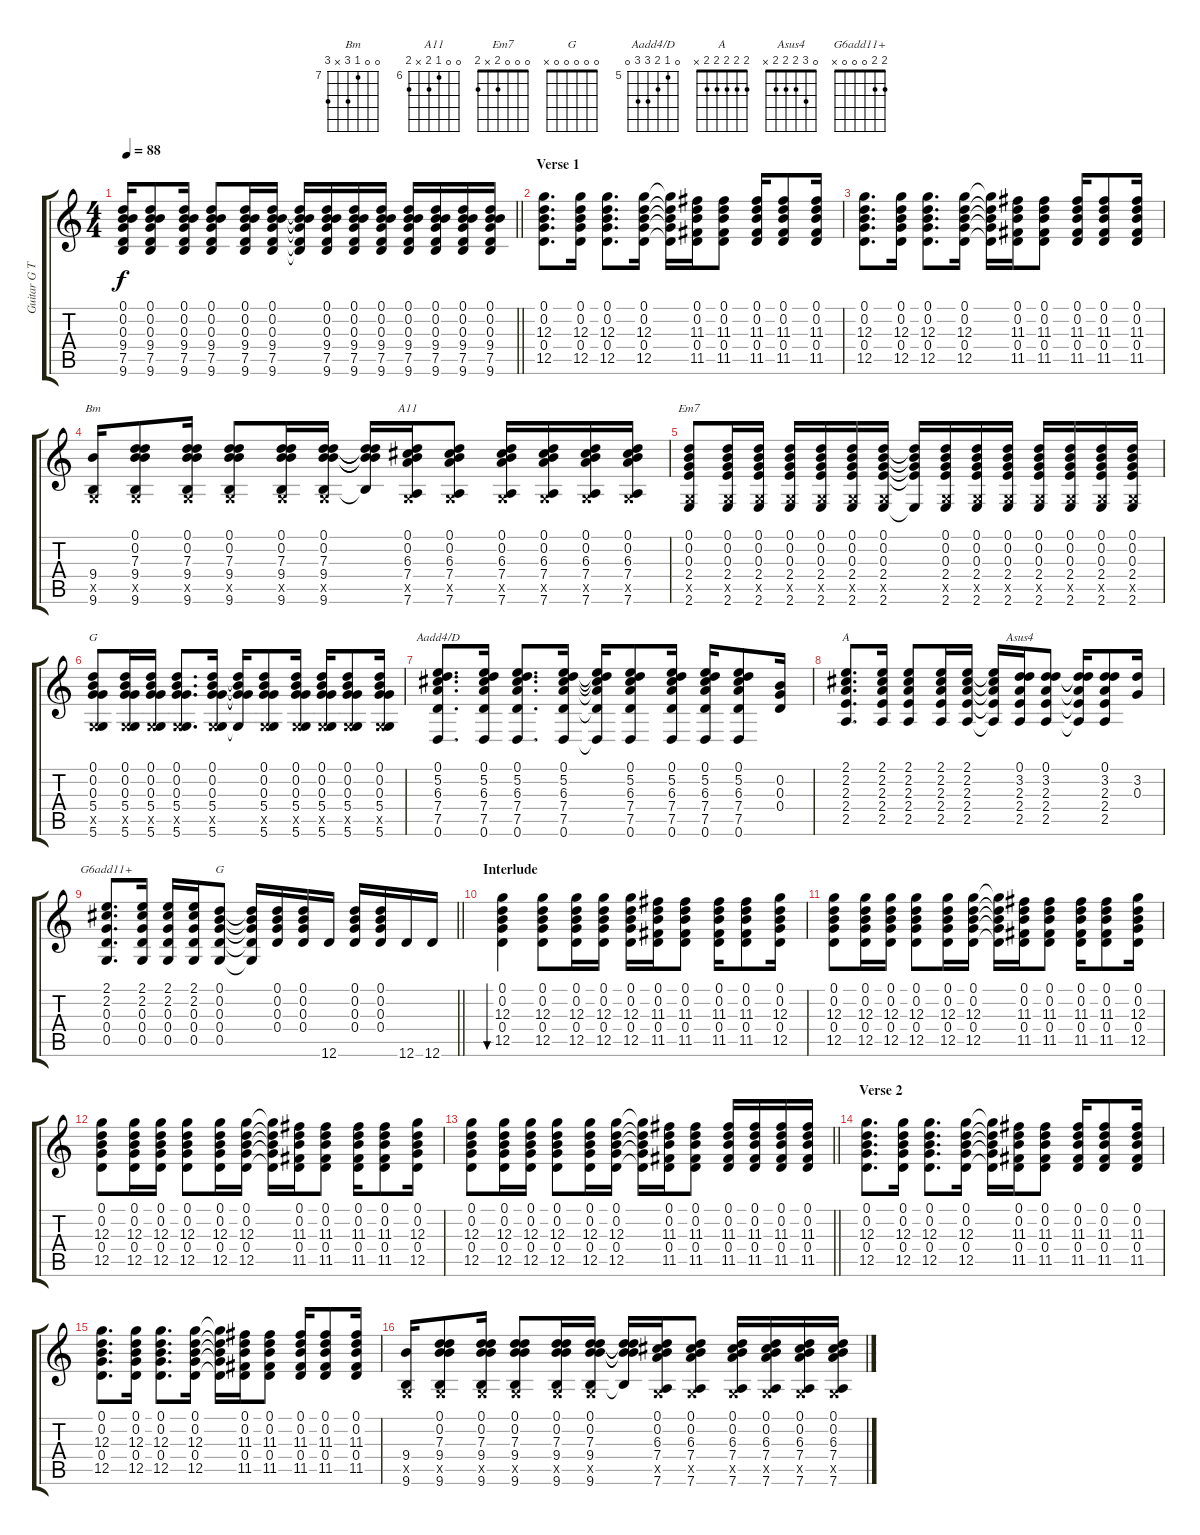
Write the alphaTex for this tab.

\track ("Guitar G Tuning" "Guitar G T") {instrument acousticguitarsteel}
\staff {score tabs}
\tuning (D4 B3 G3 D3 G2 D2) {hide}
\chord ("Bm" 0 0 7 9 x 9) {firstfret 7}
\chord ("A11" 0 0 6 7 x 7) {firstfret 6}
\chord ("Em7" 0 0 0 2 x 2)
\chord ("G" 0 0 0 5 x 5)
\chord ("Aadd4/D" 0 5 6 7 7 0) {firstfret 5}
\chord ("A" 2 2 2 2 2 x)
\chord ("Asus4" 0 3 2 2 2 x)
\chord ("G6add11+" 2 2 0 0 0 x)
\chord ("G" 0 0 0 0 0 x)
\ts (4 4)
\tempo 88
\clef g2
\barLineRight lightlight
\ks c
(0.1 0.2 0.3 9.4 7.5 9.6).16{dy f} (0.1 0.2 0.3 9.4 7.5 9.6).8 (0.1 0.2 0.3 9.4 7.5 9.6).16 (0.1 0.2 0.3 9.4 7.5 9.6).8 (0.1 0.2 0.3 9.4 7.5 9.6).16 (0.1 0.2 0.3 9.4 7.5 9.6).16 (0.1{t} 0.2{t} 0.3{t} 9.4{t} 7.5{t} 9.6{t}).16 (0.1 0.2 0.3 9.4 7.5 9.6).16 (0.1 0.2 0.3 9.4 7.5 9.6).16 (0.1 0.2 0.3 9.4 7.5 9.6).16 (0.1 0.2 0.3 9.4 7.5 9.6).16 (0.1 0.2 0.3 9.4 7.5 9.6).16 (0.1 0.2 0.3 9.4 7.5 9.6).16 (0.1 0.2 0.3 9.4 7.5 9.6).16 |
\section ("" "Verse 1")
(0.1 0.2 12.3 0.4 12.5).8{d} (0.1 0.2 12.3 0.4 12.5).16 (0.1 0.2 12.3 0.4 12.5).8{d} (0.1 0.2 12.3 0.4 12.5).16 (0.1{t} 0.2{t} 12.3{t} 0.4{t} 12.5{t}).16 (0.1 0.2 11.3 0.4 11.5).16 (0.1 0.2 11.3 0.4 11.5).8 (0.1 0.2 11.3 0.4 11.5).16 (0.1 0.2 11.3 0.4 11.5).8 (0.1 0.2 11.3 0.4 11.5).16 |
(0.1 0.2 12.3 0.4 12.5).8{d} (0.1 0.2 12.3 0.4 12.5).16 (0.1 0.2 12.3 0.4 12.5).8{d} (0.1 0.2 12.3 0.4 12.5).16 (0.1{t} 0.2{t} 12.3{t} 0.4{t} 12.5{t}).16 (0.1 0.2 11.3 0.4 11.5).16 (0.1 0.2 11.3 0.4 11.5).8 (0.1 0.2 11.3 0.4 11.5).16 (0.1 0.2 11.3 0.4 11.5).8 (0.1 0.2 11.3 0.4 11.5).16 |
(9.4 0.5{x} 9.6).16{ch "Bm"} (0.1 0.2 7.3 9.4 0.5{x} 9.6).8 (0.1 0.2 7.3 9.4 0.5{x} 9.6).16 (0.1 0.2 7.3 9.4 0.5{x} 9.6).8 (0.1 0.2 7.3 9.4 0.5{x} 9.6).16 (0.1 0.2 7.3 9.4 0.5{x} 9.6).16 (0.1{t} 0.2{t} 7.3{t} 9.4{t} 9.6{t}).16 (0.1 0.2 6.3 7.4 0.5{x} 7.6).16{ch "A11"} (0.1 0.2 6.3 7.4 0.5{x} 7.6).8 (0.1 0.2 6.3 7.4 0.5{x} 7.6).16 (0.1 0.2 6.3 7.4 0.5{x} 7.6).16 (0.1 0.2 6.3 7.4 0.5{x} 7.6).16 (0.1 0.2 6.3 7.4 0.5{x} 7.6).16 |
(0.1 0.2 0.3 2.4 0.5{x} 2.6).8{ch "Em7"} (0.1 0.2 0.3 2.4 0.5{x} 2.6).16 (0.1 0.2 0.3 2.4 0.5{x} 2.6).16 (0.1 0.2 0.3 2.4 0.5{x} 2.6).16 (0.1 0.2 0.3 2.4 0.5{x} 2.6).16 (0.1 0.2 0.3 2.4 0.5{x} 2.6).16 (0.1 0.2 0.3 2.4 0.5{x} 2.6).16 (0.1{t} 0.2{t} 0.3{t} 2.4{t} 2.6{t}).16 (0.1 0.2 0.3 2.4 0.5{x} 2.6).16 (0.1 0.2 0.3 2.4 0.5{x} 2.6).16 (0.1 0.2 0.3 2.4 0.5{x} 2.6).16 (0.1 0.2 0.3 2.4 0.5{x} 2.6).16 (0.1 0.2 0.3 2.4 0.5{x} 2.6).16 (0.1 0.2 0.3 2.4 0.5{x} 2.6).16 (0.1 0.2 0.3 2.4 0.5{x} 2.6).16 |
(0.1 0.2 0.3 5.4 0.5{x} 5.6).8{ch "G"} (0.1 0.2 0.3 5.4 0.5{x} 5.6).16 (0.1 0.2 0.3 5.4 0.5{x} 5.6).16 (0.1 0.2 0.3 5.4 0.5{x} 5.6).8{d} (0.1 0.2 0.3 5.4 0.5{x} 5.6).16 (0.1{t} 0.2{t} 0.3{t} 5.4{t} 5.6{t}).16 (0.1 0.2 0.3 5.4 0.5{x} 5.6).8 (0.1 0.2 0.3 5.4 0.5{x} 5.6).16 (0.1 0.2 0.3 5.4 0.5{x} 5.6).16 (0.1 0.2 0.3 5.4 0.5{x} 5.6).8 (0.1 0.2 0.3 5.4 0.5{x} 5.6).16 |
(0.1 5.2 6.3 7.4 7.5 0.6).8{d ch "Aadd4/D"} (0.1 5.2 6.3 7.4 7.5 0.6).16 (0.1 5.2 6.3 7.4 7.5 0.6).8{d} (0.1 5.2 6.3 7.4 7.5 0.6).16 (0.1{t} 5.2{t} 6.3{t} 7.4{t} 7.5{t} 0.6{t}).16 (0.1 5.2 6.3 7.4 7.5 0.6).8 (0.1 5.2 6.3 7.4 7.5 0.6).16 (0.1 5.2 6.3 7.4 7.5 0.6).16 (0.1 5.2 6.3 7.4 7.5 0.6).8 (0.2 0.3 0.4).16 |
(2.1 2.2 2.3 2.4 2.5).8{d ch "A"} (2.1 2.2 2.3 2.4 2.5).16 (2.1 2.2 2.3 2.4 2.5).8 (2.1 2.2 2.3 2.4 2.5).16 (2.1 2.2 2.3 2.4 2.5).16 (2.1{t} 2.2{t} 2.3{t} 2.4{t} 2.5{t}).16 (0.1 3.2 2.3 2.4 2.5).16{ch "Asus4"} (0.1 3.2 2.3 2.4 2.5).8 (0.1{t} 3.2{t} 2.3{t} 2.4{t} 2.5{t}).16 (0.1 3.2 2.3 2.4 2.5).8 (3.2 0.3).16 |
\barLineRight lightlight
(2.1 2.2 0.3 0.4 0.5).8{d ch "G6add11+"} (2.1 2.2 0.3 0.4 0.5).16 (2.1 2.2 0.3 0.4 0.5).16 (2.1 2.2 0.3 0.4 0.5).16 (0.1 0.2 0.3 0.4 0.5).8{ch "G"} (0.1{t} 0.2{t} 0.3{t} 0.4{t} 0.5{t}).16 (0.1 0.2 0.3 0.4).16 (0.1 0.2 0.3 0.4).16 12.6.16 (0.1 0.2 0.3 0.4).16 (0.1 0.2 0.3 0.4).16 12.6.16 12.6.16 |
\section ("" "Interlude")
(0.1 0.2 12.3 0.4 12.5).4{bu 60} (0.1 0.2 12.3 0.4 12.5).8 (0.1 0.2 12.3 0.4 12.5).16 (0.1 0.2 12.3 0.4 12.5).16 (0.1 0.2 12.3 0.4 12.5).16 (0.1 0.2 11.3 0.4 11.5).16 (0.1 0.2 11.3 0.4 11.5).8 (0.1 0.2 11.3 0.4 11.5).16 (0.1 0.2 11.3 0.4 11.5).8 (0.1 0.2 12.3 0.4 12.5).16 |
(0.1 0.2 12.3 0.4 12.5).8 (0.1 0.2 12.3 0.4 12.5).16 (0.1 0.2 12.3 0.4 12.5).16 (0.1 0.2 12.3 0.4 12.5).8 (0.1 0.2 12.3 0.4 12.5).16 (0.1 0.2 12.3 0.4 12.5).16 (0.1{t} 0.2{t} 12.3{t} 0.4{t} 12.5{t}).16 (0.1 0.2 11.3 0.4 11.5).16 (0.1 0.2 11.3 0.4 11.5).8 (0.1 0.2 11.3 0.4 11.5).16 (0.1 0.2 11.3 0.4 11.5).8 (0.1 0.2 12.3 0.4 12.5).16 |
(0.1 0.2 12.3 0.4 12.5).8 (0.1 0.2 12.3 0.4 12.5).16 (0.1 0.2 12.3 0.4 12.5).16 (0.1 0.2 12.3 0.4 12.5).8 (0.1 0.2 12.3 0.4 12.5).16 (0.1 0.2 12.3 0.4 12.5).16 (0.1{t} 0.2{t} 12.3{t} 0.4{t} 12.5{t}).16 (0.1 0.2 11.3 0.4 11.5).16 (0.1 0.2 11.3 0.4 11.5).8 (0.1 0.2 11.3 0.4 11.5).16 (0.1 0.2 11.3 0.4 11.5).8 (0.1 0.2 12.3 0.4 12.5).16 |
\barLineRight lightlight
(0.1 0.2 12.3 0.4 12.5).8 (0.1 0.2 12.3 0.4 12.5).16 (0.1 0.2 12.3 0.4 12.5).16 (0.1 0.2 12.3 0.4 12.5).8 (0.1 0.2 12.3 0.4 12.5).16 (0.1 0.2 12.3 0.4 12.5).16 (0.1{t} 0.2{t} 12.3{t} 0.4{t} 12.5{t}).16 (0.1 0.2 11.3 0.4 11.5).16 (0.1 0.2 11.3 0.4 11.5).8 (0.1 0.2 11.3 0.4 11.5).16 (0.1 0.2 11.3 0.4 11.5).16 (0.1 0.2 11.3 0.4 11.5).16 (0.1 0.2 11.3 0.4 11.5).16 |
\section ("" "Verse 2")
(0.1 0.2 12.3 0.4 12.5).8{d} (0.1 0.2 12.3 0.4 12.5).16 (0.1 0.2 12.3 0.4 12.5).8{d} (0.1 0.2 12.3 0.4 12.5).16 (0.1{t} 0.2{t} 12.3{t} 0.4{t} 12.5{t}).16 (0.1 0.2 11.3 0.4 11.5).16 (0.1 0.2 11.3 0.4 11.5).8 (0.1 0.2 11.3 0.4 11.5).16 (0.1 0.2 11.3 0.4 11.5).8 (0.1 0.2 11.3 0.4 11.5).16 |
(0.1 0.2 12.3 0.4 12.5).8{d} (0.1 0.2 12.3 0.4 12.5).16 (0.1 0.2 12.3 0.4 12.5).8{d} (0.1 0.2 12.3 0.4 12.5).16 (0.1{t} 0.2{t} 12.3{t} 0.4{t} 12.5{t}).16 (0.1 0.2 11.3 0.4 11.5).16 (0.1 0.2 11.3 0.4 11.5).8 (0.1 0.2 11.3 0.4 11.5).16 (0.1 0.2 11.3 0.4 11.5).8 (0.1 0.2 11.3 0.4 11.5).16 |
(9.4 0.5{x} 9.6).16 (0.1 0.2 7.3 9.4 0.5{x} 9.6).8 (0.1 0.2 7.3 9.4 0.5{x} 9.6).16 (0.1 0.2 7.3 9.4 0.5{x} 9.6).8 (0.1 0.2 7.3 9.4 0.5{x} 9.6).16 (0.1 0.2 7.3 9.4 0.5{x} 9.6).16 (0.1{t} 0.2{t} 7.3{t} 9.4{t} 9.6{t}).16 (0.1 0.2 6.3 7.4 0.5{x} 7.6).16 (0.1 0.2 6.3 7.4 0.5{x} 7.6).8 (0.1 0.2 6.3 7.4 0.5{x} 7.6).16 (0.1 0.2 6.3 7.4 0.5{x} 7.6).16 (0.1 0.2 6.3 7.4 0.5{x} 7.6).16 (0.1 0.2 6.3 7.4 0.5{x} 7.6).16
